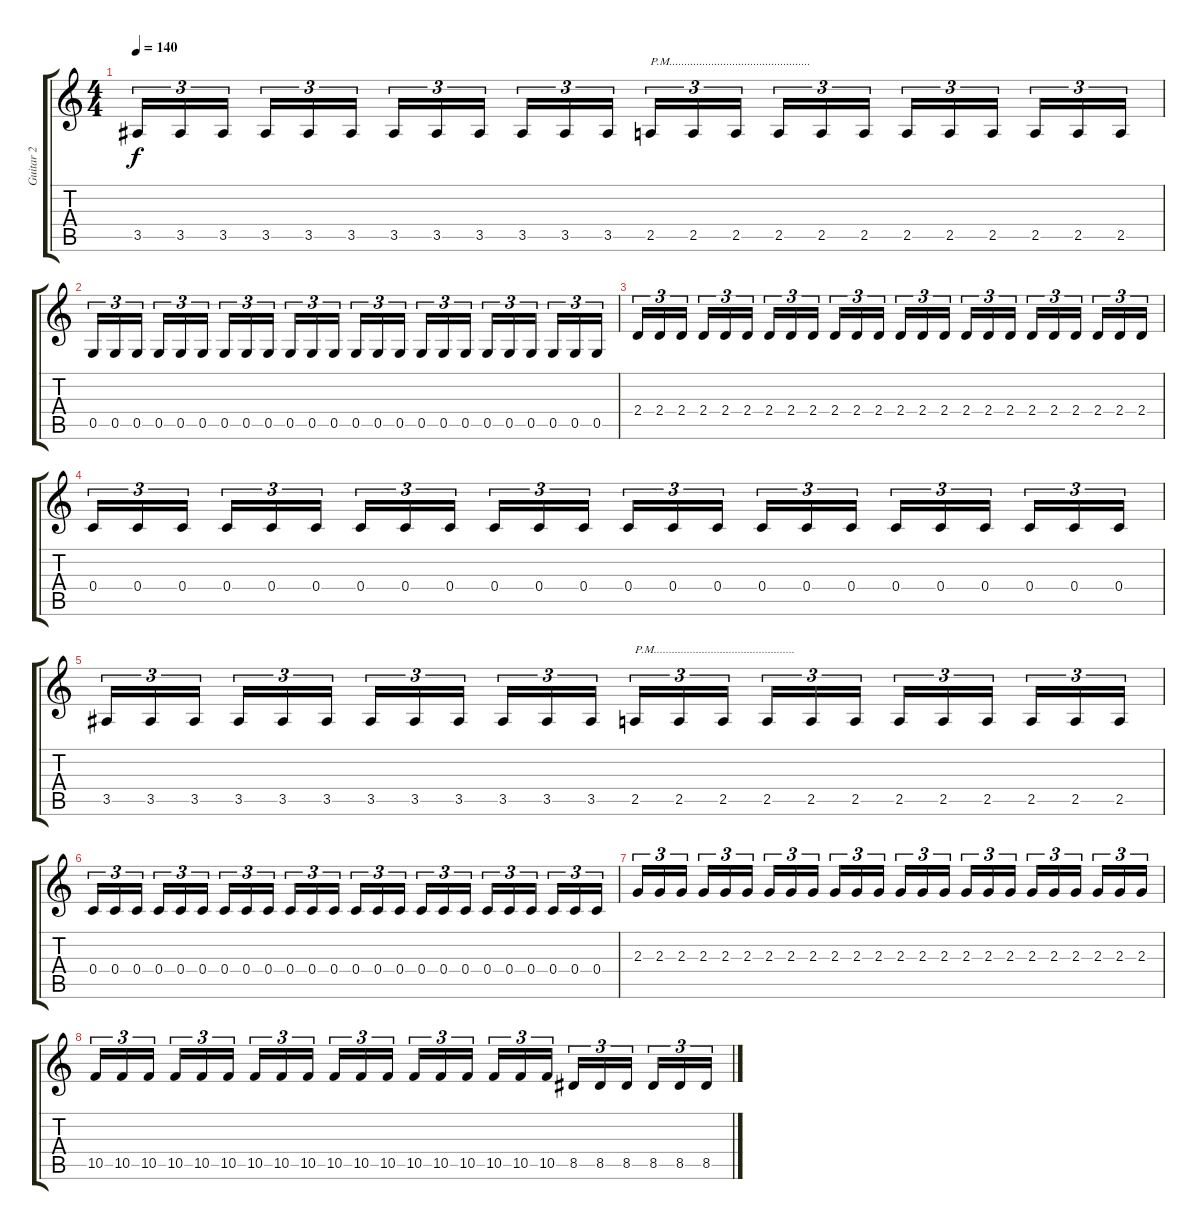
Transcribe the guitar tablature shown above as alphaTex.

\track ("Guitar 2" "Guitar 2") {instrument distortionguitar}
\staff {score tabs}
\tuning (D4 A3 F3 C3 G2 D2) {hide}
\ts (4 4)
\tempo 140
\clef g2
\ks c
3.5.16{tu (3 2) dy f} 3.5.16{tu (3 2)} 3.5.16{tu (3 2)} 3.5.16{tu (3 2)} 3.5.16{tu (3 2)} 3.5.16{tu (3 2)} 3.5.16{tu (3 2)} 3.5.16{tu (3 2)} 3.5.16{tu (3 2)} 3.5.16{tu (3 2)} 3.5.16{tu (3 2)} 3.5.16{tu (3 2)} 2.5.16{tu (3 2) txt "P.M..............................................."} 2.5.16{tu (3 2)} 2.5.16{tu (3 2)} 2.5.16{tu (3 2)} 2.5.16{tu (3 2)} 2.5.16{tu (3 2)} 2.5.16{tu (3 2)} 2.5.16{tu (3 2)} 2.5.16{tu (3 2)} 2.5.16{tu (3 2)} 2.5.16{tu (3 2)} 2.5.16{tu (3 2)} |
0.5.16{tu (3 2)} 0.5.16{tu (3 2)} 0.5.16{tu (3 2)} 0.5.16{tu (3 2)} 0.5.16{tu (3 2)} 0.5.16{tu (3 2)} 0.5.16{tu (3 2)} 0.5.16{tu (3 2)} 0.5.16{tu (3 2)} 0.5.16{tu (3 2)} 0.5.16{tu (3 2)} 0.5.16{tu (3 2)} 0.5.16{tu (3 2)} 0.5.16{tu (3 2)} 0.5.16{tu (3 2)} 0.5.16{tu (3 2)} 0.5.16{tu (3 2)} 0.5.16{tu (3 2)} 0.5.16{tu (3 2)} 0.5.16{tu (3 2)} 0.5.16{tu (3 2)} 0.5.16{tu (3 2)} 0.5.16{tu (3 2)} 0.5.16{tu (3 2)} |
2.4.16{tu (3 2)} 2.4.16{tu (3 2)} 2.4.16{tu (3 2)} 2.4.16{tu (3 2)} 2.4.16{tu (3 2)} 2.4.16{tu (3 2)} 2.4.16{tu (3 2)} 2.4.16{tu (3 2)} 2.4.16{tu (3 2)} 2.4.16{tu (3 2)} 2.4.16{tu (3 2)} 2.4.16{tu (3 2)} 2.4.16{tu (3 2)} 2.4.16{tu (3 2)} 2.4.16{tu (3 2)} 2.4.16{tu (3 2)} 2.4.16{tu (3 2)} 2.4.16{tu (3 2)} 2.4.16{tu (3 2)} 2.4.16{tu (3 2)} 2.4.16{tu (3 2)} 2.4.16{tu (3 2)} 2.4.16{tu (3 2)} 2.4.16{tu (3 2)} |
0.4.16{tu (3 2)} 0.4.16{tu (3 2)} 0.4.16{tu (3 2)} 0.4.16{tu (3 2)} 0.4.16{tu (3 2)} 0.4.16{tu (3 2)} 0.4.16{tu (3 2)} 0.4.16{tu (3 2)} 0.4.16{tu (3 2)} 0.4.16{tu (3 2)} 0.4.16{tu (3 2)} 0.4.16{tu (3 2)} 0.4.16{tu (3 2)} 0.4.16{tu (3 2)} 0.4.16{tu (3 2)} 0.4.16{tu (3 2)} 0.4.16{tu (3 2)} 0.4.16{tu (3 2)} 0.4.16{tu (3 2)} 0.4.16{tu (3 2)} 0.4.16{tu (3 2)} 0.4.16{tu (3 2)} 0.4.16{tu (3 2)} 0.4.16{tu (3 2)} |
3.5.16{tu (3 2)} 3.5.16{tu (3 2)} 3.5.16{tu (3 2)} 3.5.16{tu (3 2)} 3.5.16{tu (3 2)} 3.5.16{tu (3 2)} 3.5.16{tu (3 2)} 3.5.16{tu (3 2)} 3.5.16{tu (3 2)} 3.5.16{tu (3 2)} 3.5.16{tu (3 2)} 3.5.16{tu (3 2)} 2.5.16{tu (3 2) txt "P.M..............................................."} 2.5.16{tu (3 2)} 2.5.16{tu (3 2)} 2.5.16{tu (3 2)} 2.5.16{tu (3 2)} 2.5.16{tu (3 2)} 2.5.16{tu (3 2)} 2.5.16{tu (3 2)} 2.5.16{tu (3 2)} 2.5.16{tu (3 2)} 2.5.16{tu (3 2)} 2.5.16{tu (3 2)} |
0.4.16{tu (3 2)} 0.4.16{tu (3 2)} 0.4.16{tu (3 2)} 0.4.16{tu (3 2)} 0.4.16{tu (3 2)} 0.4.16{tu (3 2)} 0.4.16{tu (3 2)} 0.4.16{tu (3 2)} 0.4.16{tu (3 2)} 0.4.16{tu (3 2)} 0.4.16{tu (3 2)} 0.4.16{tu (3 2)} 0.4.16{tu (3 2)} 0.4.16{tu (3 2)} 0.4.16{tu (3 2)} 0.4.16{tu (3 2)} 0.4.16{tu (3 2)} 0.4.16{tu (3 2)} 0.4.16{tu (3 2)} 0.4.16{tu (3 2)} 0.4.16{tu (3 2)} 0.4.16{tu (3 2)} 0.4.16{tu (3 2)} 0.4.16{tu (3 2)} |
2.3.16{tu (3 2)} 2.3.16{tu (3 2)} 2.3.16{tu (3 2)} 2.3.16{tu (3 2)} 2.3.16{tu (3 2)} 2.3.16{tu (3 2)} 2.3.16{tu (3 2)} 2.3.16{tu (3 2)} 2.3.16{tu (3 2)} 2.3.16{tu (3 2)} 2.3.16{tu (3 2)} 2.3.16{tu (3 2)} 2.3.16{tu (3 2)} 2.3.16{tu (3 2)} 2.3.16{tu (3 2)} 2.3.16{tu (3 2)} 2.3.16{tu (3 2)} 2.3.16{tu (3 2)} 2.3.16{tu (3 2)} 2.3.16{tu (3 2)} 2.3.16{tu (3 2)} 2.3.16{tu (3 2)} 2.3.16{tu (3 2)} 2.3.16{tu (3 2)} |
10.5.16{tu (3 2)} 10.5.16{tu (3 2)} 10.5.16{tu (3 2)} 10.5.16{tu (3 2)} 10.5.16{tu (3 2)} 10.5.16{tu (3 2)} 10.5.16{tu (3 2)} 10.5.16{tu (3 2)} 10.5.16{tu (3 2)} 10.5.16{tu (3 2)} 10.5.16{tu (3 2)} 10.5.16{tu (3 2)} 10.5.16{tu (3 2)} 10.5.16{tu (3 2)} 10.5.16{tu (3 2)} 10.5.16{tu (3 2)} 10.5.16{tu (3 2)} 10.5.16{tu (3 2)} 8.5.16{tu (3 2)} 8.5.16{tu (3 2)} 8.5.16{tu (3 2)} 8.5.16{tu (3 2)} 8.5.16{tu (3 2)} 8.5.16{tu (3 2)}
